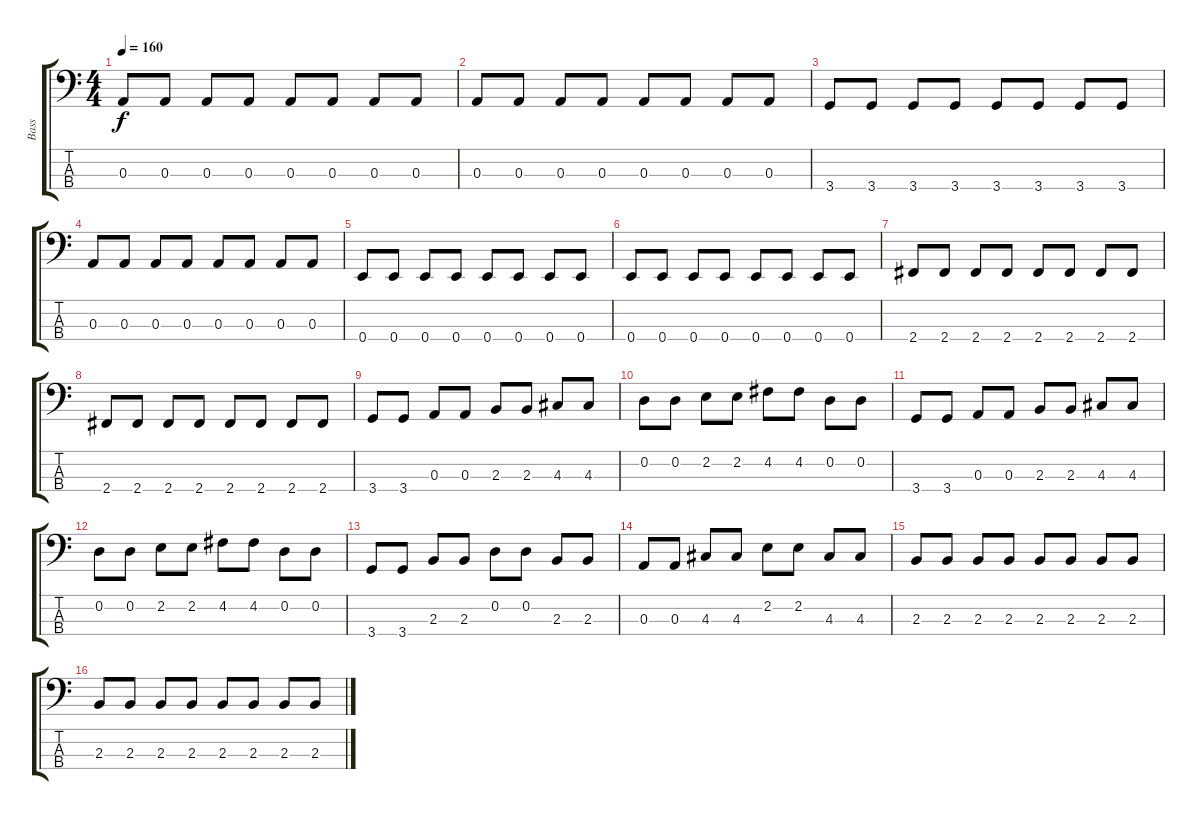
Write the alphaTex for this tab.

\track ("Bass                " "Bass      ") {instrument electricbassfinger}
\staff {score tabs}
\tuning (G2 D2 A1 E1) {hide}
\ts (4 4)
\tempo 160
\clef f4
\ks c
0.3.8{dy f} 0.3.8 0.3.8 0.3.8 0.3.8 0.3.8 0.3.8 0.3.8 |
0.3.8 0.3.8 0.3.8 0.3.8 0.3.8 0.3.8 0.3.8 0.3.8 |
3.4.8 3.4.8 3.4.8 3.4.8 3.4.8 3.4.8 3.4.8 3.4.8 |
0.3.8 0.3.8 0.3.8 0.3.8 0.3.8 0.3.8 0.3.8 0.3.8 |
0.4.8 0.4.8 0.4.8 0.4.8 0.4.8 0.4.8 0.4.8 0.4.8 |
0.4.8 0.4.8 0.4.8 0.4.8 0.4.8 0.4.8 0.4.8 0.4.8 |
2.4.8 2.4.8 2.4.8 2.4.8 2.4.8 2.4.8 2.4.8 2.4.8 |
2.4.8 2.4.8 2.4.8 2.4.8 2.4.8 2.4.8 2.4.8 2.4.8 |
3.4.8 3.4.8 0.3.8 0.3.8 2.3.8 2.3.8 4.3.8 4.3.8 |
0.2.8 0.2.8 2.2.8 2.2.8 4.2.8 4.2.8 0.2.8 0.2.8 |
3.4.8 3.4.8 0.3.8 0.3.8 2.3.8 2.3.8 4.3.8 4.3.8 |
0.2.8 0.2.8 2.2.8 2.2.8 4.2.8 4.2.8 0.2.8 0.2.8 |
3.4.8 3.4.8 2.3.8 2.3.8 0.2.8 0.2.8 2.3.8 2.3.8 |
0.3.8 0.3.8 4.3.8 4.3.8 2.2.8 2.2.8 4.3.8 4.3.8 |
2.3.8 2.3.8 2.3.8 2.3.8 2.3.8 2.3.8 2.3.8 2.3.8 |
2.3.8 2.3.8 2.3.8 2.3.8 2.3.8 2.3.8 2.3.8 2.3.8
